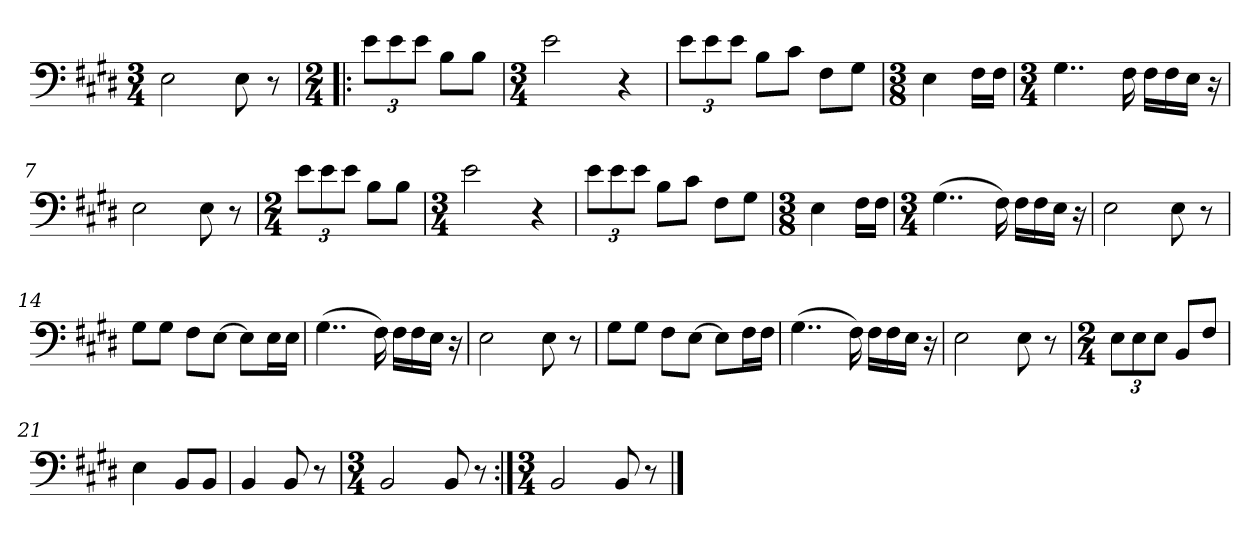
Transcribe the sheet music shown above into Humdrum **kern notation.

**kern
*part1
*staff1
*clefF4
*k[f#c#g#d#]
*M3/4
=1
2E\
8E\
8r
=2!|:
*M2/4
12e\L
12e\
12e\J
8B\L
8B\J
=3
*M3/4
2e\
4r
=4
12e\L
12e\
12e\J
8B\L
8c#\J
8F#\L
8G#\J
=5
*M3/8
4E\
16F#\LL
16F#\JJ
=6
*M3/4
4..G#\
16F#\
16F#\LL
16F#\
16E\JJ
16r
=7
2E\
8E\
8r
=8
*M2/4
12e\L
12e\
12e\J
8B\L
8B\J
=9
*M3/4
2e\
4r
=10
12e\L
12e\
12e\J
8B\L
8c#\J
8F#\L
8G#\J
=11
*M3/8
4E\
16F#\LL
16F#\JJ
=12
*M3/4
(4..G#\
16F#\)
16F#\LL
16F#\
16E\JJ
16r
=13
2E\
8E\
8r
=14
8G#\L
8G#\J
8F#\L
[8E\J
8E\L]
16E\L
16E\JJ
=15
(4..G#\
16F#\)
16F#\LL
16F#\
16E\JJ
16r
=16
2E\
8E\
8r
=17
8G#\L
8G#\J
8F#\L
[8E\J
8E\L]
16F#\L
16F#\JJ
=18
(4..G#\
16F#\)
16F#\LL
16F#\
16E\JJ
16r
=19
2E\
8E\
8r
=20
*M2/4
12E\L
12E\
12E\J
8BB/L
8F#/J
=21
4E\
8BB/L
8BB/J
=
4BB/
8BB/
8r
=23
*M3/4
2BB/
8BB/
8r
=24:|!
*M3/4
2BB/
8BB/
8r
==
*-
